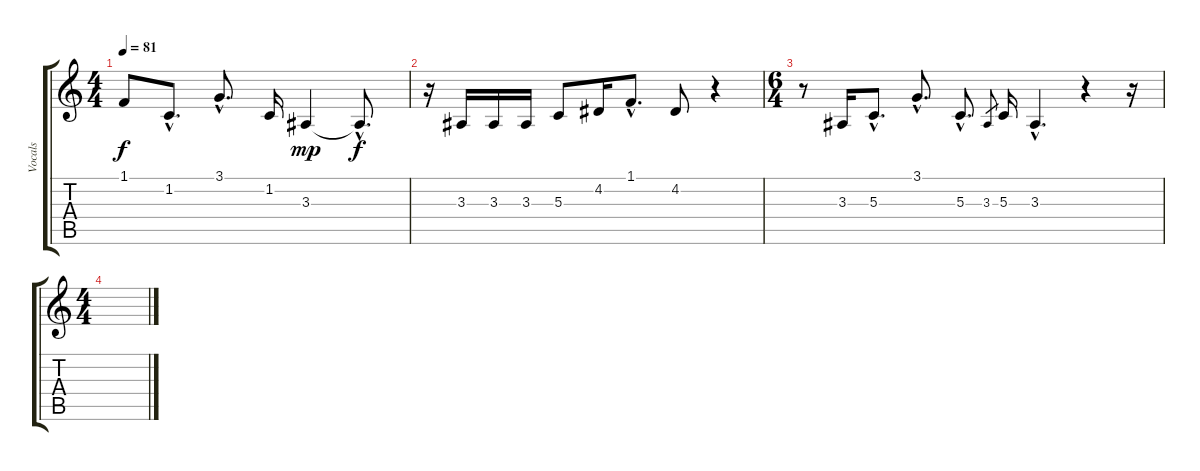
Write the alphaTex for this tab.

\track ("Vocals" "Vocals") {instrument tenorsax}
\staff {score tabs}
\tuning (E4 B3 G3 D3 A2 E2) {hide}
\ts (4 4)
\tempo 81
\clef g2
\ks c
1.1{t}.8{dy f} 1.2{hac}.8{d} 3.1{hac}.8{d} 1.2.16 3.3.4{dy mp} 3.3{hac t}.8{d dy f} |
r.16 3.3.16 3.3.16 3.3.16 5.3.8 4.2.16 1.1{hac}.8{d} 4.2.8 r.4 |
\ts (6 4)
r.8 3.3.16 5.3{hac}.8{d} 3.1{hac}.8{d} 5.3{hac}.8{d} 3.3.8{gr} 5.3.16 3.3{hac}.4{d} r.4 r.16 |
\ts (4 4)
